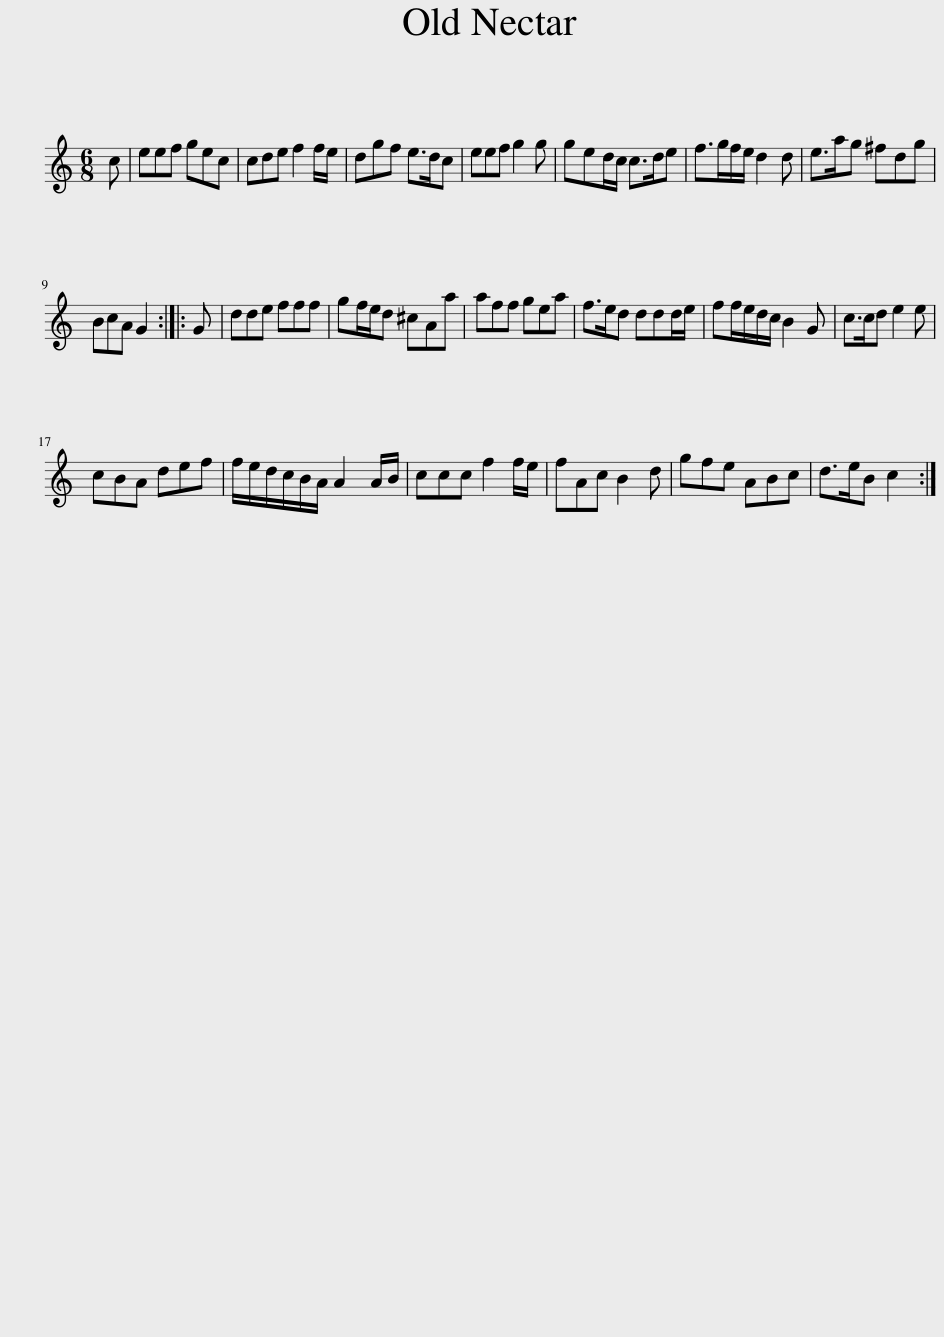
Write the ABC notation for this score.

X:1
L:1/8
M:6/8
I:linebreak $
K:C
V:1 treble
V:1
 c | eef gec | cde f2 f/e/ | dgf e>dc | eef g2 g | %5
 ged/c/ c>de | f>gf/e/ d2 d | e>ag ^fdg |$ BcA G2 :: G | %10
 dde fff | gf/e/d ^cAa | aff gea | f>ed ddd/e/ | ff/e/d/c/ B2 G | %15
 c>cd e2 e |$ cBA def | f/e/d/c/B/A/ A2 A/B/ | ccc f2 f/e/ | fAc B2 d | %20
 gfe ABc | d>eB c2 :| %22
